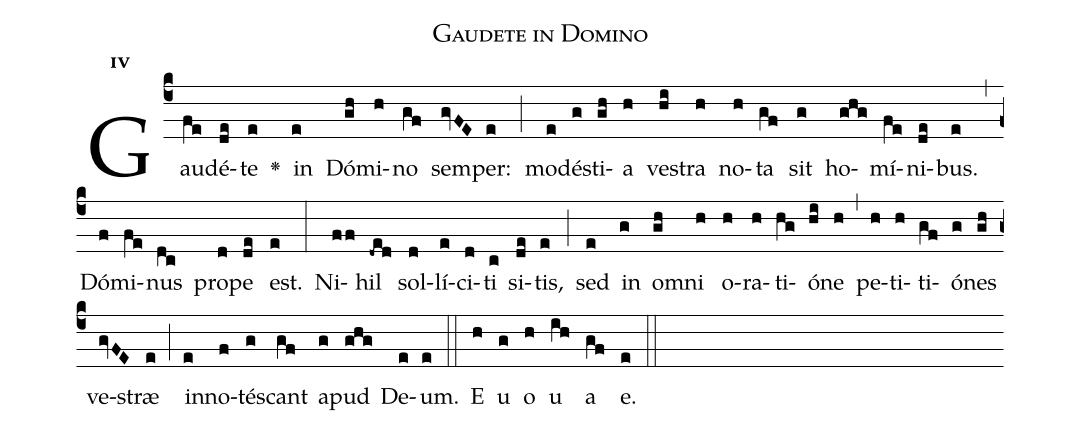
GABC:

name:Gaudete in Domino;
office-part:Antiphona;
mode:4;
%%
initial-style: 1;
name: Gaudete in Domino
book: Antiphonae & Responsoria/Tomus I, p. 40;
occasion: Hebdomada III Adventus Dominica;
office-part: Laudes Ant Ec;
user-notes: ;
commentary: ;
annotation: 4e;
centering-scheme: english;
fontsize: 12;
font: OFLSortsMillGoudy;
height: 11;
width: 4.5;
%%
(c4)Gau(fe)dé(de)te(e) <v>\greheightstar</v>() in(e) Dó(gh)mi(h)no(gf) sem(gvFE)per:(e) (;) mo(e)dé(g)sti(gh)a(h) ve(hi)stra(h) no(h)ta(gf) sit(g) ho(ghg)mí(fe)ni(de)bus.(e) (,) Dó(f)mi(fe)nus(dc) pro(d)pe(de) est.(e) (:) Ni(ff)hil(-ded) sol(d)lí(e)ci(d)ti(c) si(de)tis,(e) (;) sed(e) in(g) om(gh)ni(h) o(h)ra(h)ti(hg)ó(hi)ne(h) (,) pe(h)ti(h)ti(gf)ó(g)nes(gh) ve(gvFE)stræ(e) (;) in(e)no(f)té(g)scant(gf) a(g)pud(ghg) De(e)um.(e) (::)
E(h) u(g) o(h) u(ih) a(gf) e.(e) (::)
